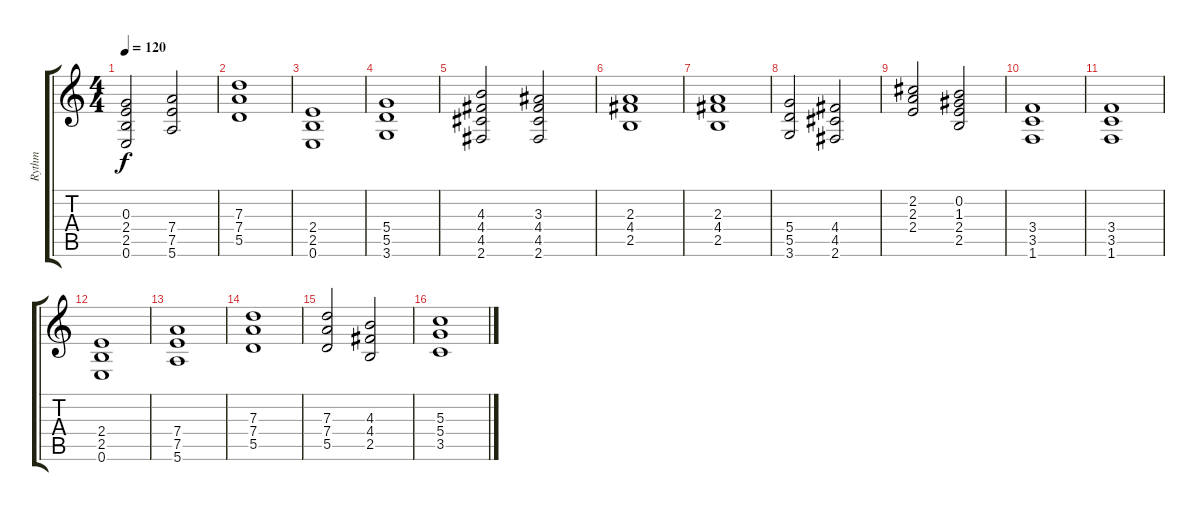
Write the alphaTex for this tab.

\track ("Rythm" "Rythm") {instrument distortionguitar}
\staff {score tabs}
\tuning (E4 B3 G3 D3 A2 E2) {hide}
\ts (4 4)
\tempo 120
\clef g2
\ks c
(0.3 2.4 2.5 0.6).2{dy f} (7.4 7.5 5.6).2 |
(7.3 7.4 5.5).1 |
(2.4 2.5 0.6).1 |
(5.4 5.5 3.6).1 |
(4.3 4.4 4.5 2.6).2 (3.3 4.4 4.5 2.6).2 |
(2.3 4.4 2.5).1 |
(2.3 4.4 2.5).1 |
(5.4 5.5 3.6).2 (4.4 4.5 2.6).2 |
(2.2 2.3 2.4).2 (0.2 1.3 2.4 2.5).2 |
(3.4 3.5 1.6).1 |
(3.4 3.5 1.6).1 |
(2.4 2.5 0.6).1 |
(7.4 7.5 5.6).1 |
(7.3 7.4 5.5).1 |
(7.3 7.4 5.5).2 (4.3 4.4 2.5).2 |
(5.3 5.4 3.5).1
